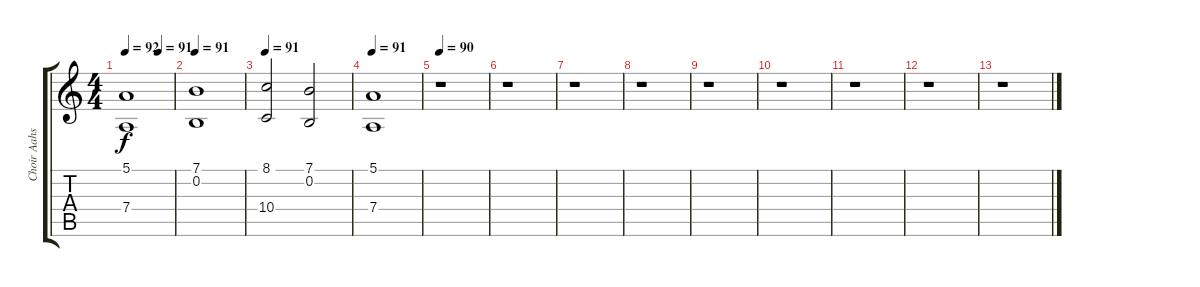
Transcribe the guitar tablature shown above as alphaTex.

\track ("Choir Aahs" "Choir Aahs") {instrument choiraahs}
\staff {score tabs}
\tuning (E4 B3 G3 D3 A2 E2) {hide}
\ts (4 4)
\tempo 92
\tempo (91 0.6875)
\clef g2
\ks c
(5.1{t} 7.4{t}).1{dy f} |
\tempo 91
(7.1 0.2).1 |
\tempo 91
(8.1 10.4).2 (7.1 0.2).2 |
\tempo 91
(5.1 7.4).1 |
\tempo 90
r.1 |
r.1 |
r.1 |
r.1 |
r.1 |
r.1 |
r.1 |
r.1 |
r.1
